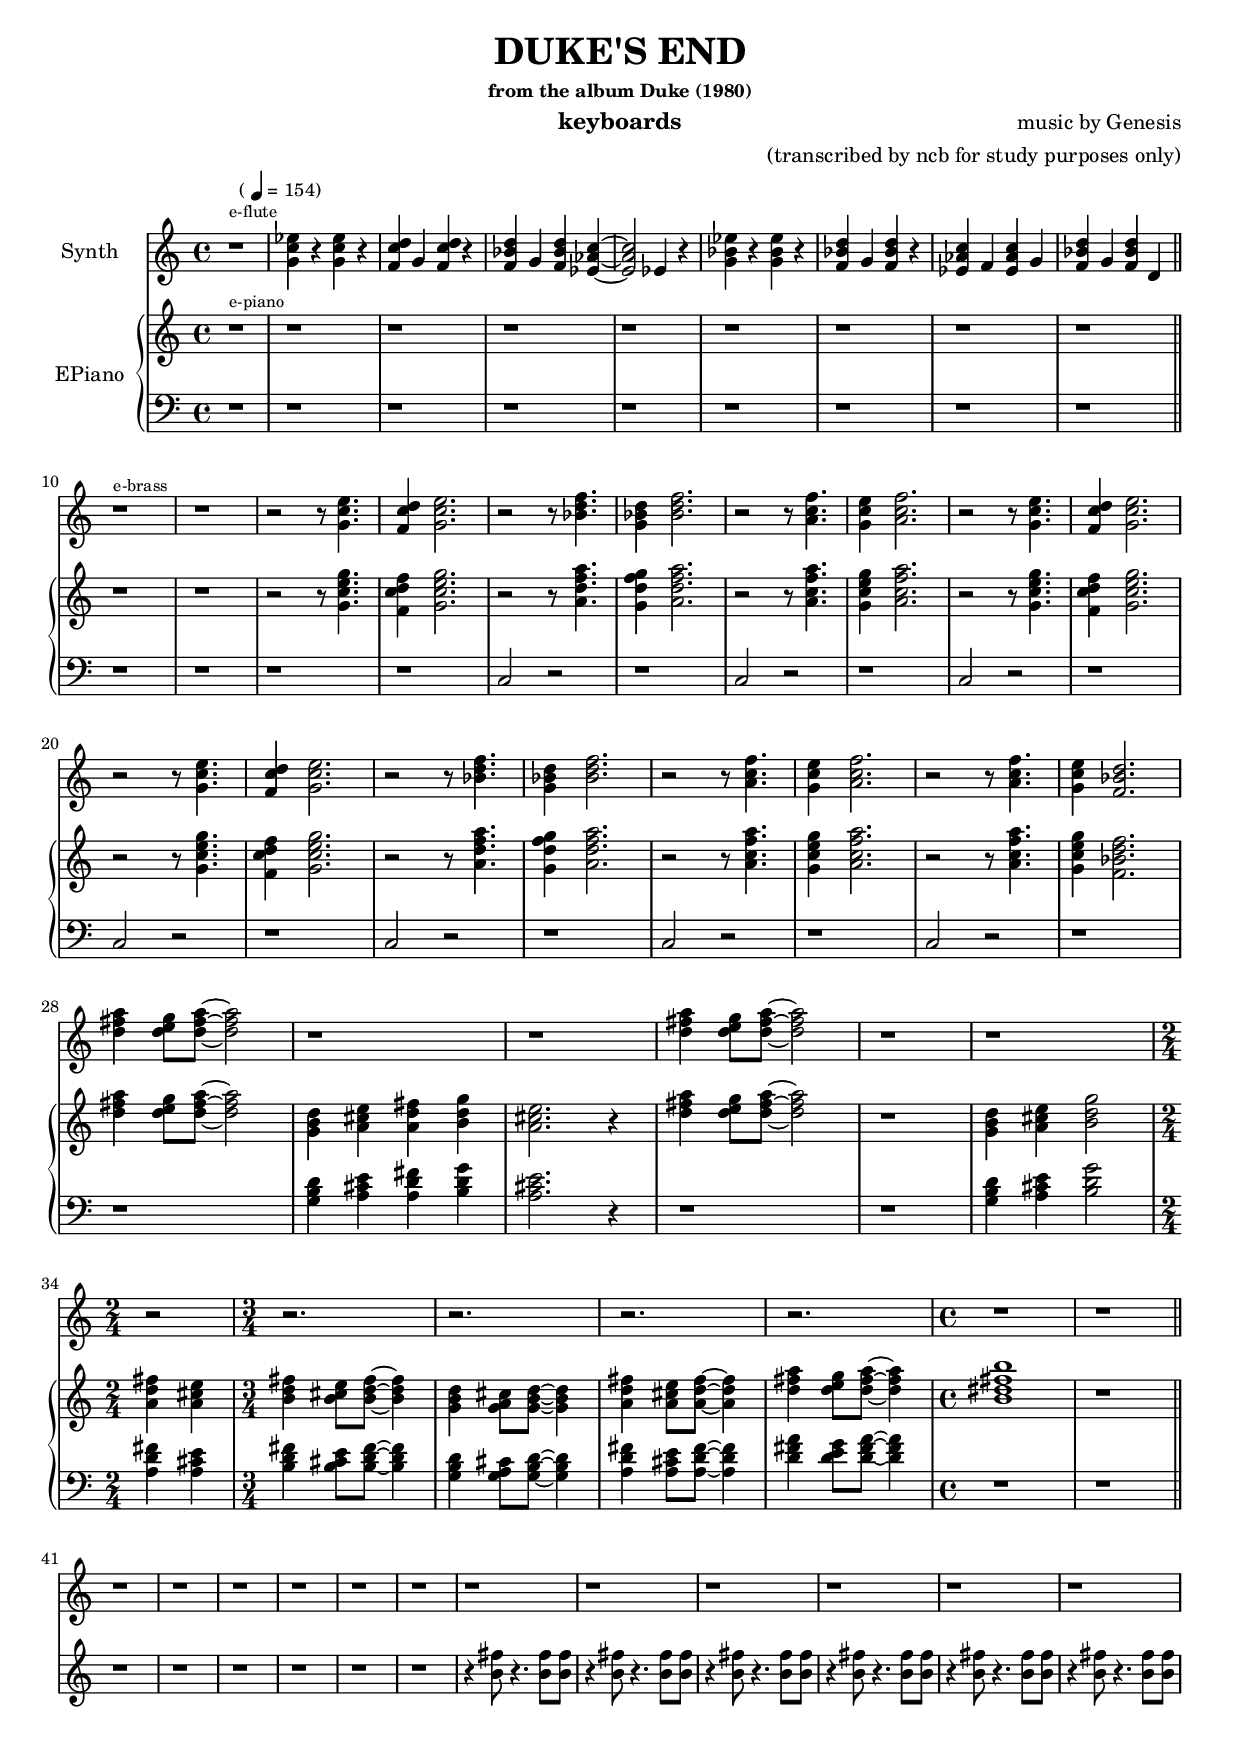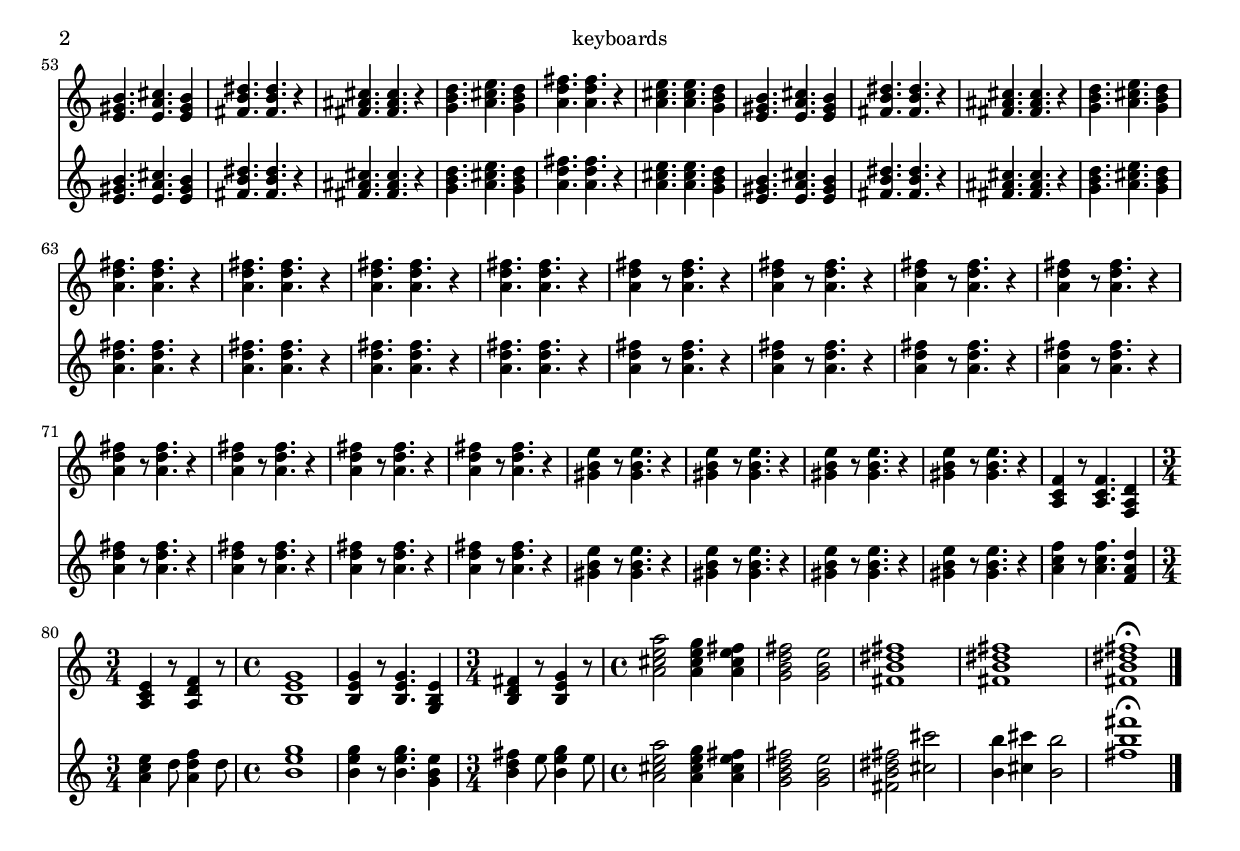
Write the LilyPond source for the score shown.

\version "2.12.3"
#(ly:set-option 'delete-intermediate-files #t)

% -----------------------------------------------------------------------------------------------------------------------
% -----------------------------------------------------------------------------------------------------------------------
%                                                      INTERLUDIO
% -----------------------------------------------------------------------------------------------------------------------
% -----------------------------------------------------------------------------------------------------------------------
synthInterludio = \relative c'' {
    <g c ees>4		r4		<g c ees>4		r4
	<f c' d>4		g4		<f c' d>4		r4
	<f bes d>4		g4		<f bes d>4		<ees aes c>4~
	<ees aes c>2			ees4			r4

	<g bes ees>4	r4		<g bes ees>4	r4
	<f bes d>4		g4		<f bes d>4		r4
	<ees aes c>4	f4		<ees aes c>		g4
	<f bes d>4		g4		<f bes d>4		d4
	
}
pianoUpperInterludio = \relative c'' {
    r1 r1 r1 r1		r1 r1 r1 r1
}
pianoLowerInterludio = \relative c'' {
    r1 r1 r1 r1		r1 r1 r1 r1
}
% -----------------------------------------------------------------------------------------------------------------------
% -----------------------------------------------------------------------------------------------------------------------
%                                                      TEMA BEHIND THE LINE
% -----------------------------------------------------------------------------------------------------------------------
% -----------------------------------------------------------------------------------------------------------------------
synthIntroA = \relative c'' {
    r2								r8	<g c e>4.
	<f c' d>4			<g c e>2.

    r2								r8	<bes d f>4.
	<g bes d>4			<bes d f>2.
	
    r2								r8	<a c f>4.
	<g c e>4			<a c f>2.

    r2								r8	<g c e>4.
	<f c' d>4			<g c e>2.
}
pianoUpperIntroA = \relative c'' {
    r2								r8	<g c e g>4.
	<f c' d f>4			<g c e g>2.

    r2								r8	<a d f a>4.
	<g d' f g>4			<a d f a>2.
	
    r2								r8	<a c f a>4.
	<g c e g>4			<a c f a>2.

    r2								r8	<g c e g>4.
	<f c' d f>4			<g c e g>2.
}
pianoLowerIntroA = \relative c {
    r1	r1				c2 r2	r1			c2 r2	r1			c2 r2	r1
}

synthIntroAb = \relative c'' {
    r2								r8	<g c e>4.
	<f c' d>4			<g c e>2.

    r2								r8	<bes d f>4.
	<g bes d>4			<bes d f>2.
	
    r2								r8	<a c f>4.
	<g c e>4			<a c f>2.

    r2								r8	<a c f>4.
	<g c e>4			<f bes d>2.
}
pianoUpperIntroAb = \relative c'' {
    r2								r8	<g c e g>4.
	<f c' d f>4			<g c e g>2.

    r2								r8	<a d f a>4.
	<g d' f g>4			<a d f a>2.
	
    r2								r8	<a c f a>4.
	<g c e g>4			<a c f a>2.

    r2								r8	<a c f a>4.
	<g c e g>4			<f bes d f>2.
}
pianoLowerIntroAb = \relative c {
    c2 r2	r1			c2 r2	r1			c2 r2	r1			c2 r2	r1
}


synthIntroB = \relative c'' {
    <d fis a>4		<d e g>8	<d fis a>8~	<d fis a>2
	r1
	r1

	<d fis a>4		<d e g>8	<d fis a>8~	<d fis a>2
	r1
	r1
	\time 2/4
	r2

	\time 3/4
	r2. r2. r2. r2.

	\time 4/4
}
pianoUpperIntroB = \relative c'' {
    <d fis a>4		<d e g>8	<d fis a>8~	<d fis a>2
	<g, b d>4	<a cis e>4	<a d fis>4	<b d g>4
	<a cis e>2. r4

	<d fis a>4		<d e g>8	<d fis a>8~	<d fis a>2
	r1
	<g, b d>4	<a cis e>4		<b d g>2
	\time 2/4
	<a d fis>4	<a cis e>4

	\time 3/4
	<b d fis>4		<b cis e>8	<b d fis>8~	<b d fis>4
	<g b d>4		<g a cis>8	<g b d>8~	<g b d>4
	<a d fis>4		<a cis e>8	<a d fis>8~	<a d fis>4
	<d fis a>4		<d e g>8	<d fis a>8~	<d fis a>4

	\time 4/4
}
pianoLowerIntroB = \relative c'' {
    r1
	<g, b d>4	<a cis e>4	<a d fis>4	<b d g>4
	<a cis e>2. r4

	r1
	r1
	<g b d>4	<a cis e>4		<b d g>2
	\time 2/4
	<a d fis>4	<a cis e>4

	\time 3/4
	<b d fis>4		<b cis e>8	<b d fis>8~	<b d fis>4
	<g b d>4		<g a cis>8	<g b d>8~	<g b d>4
	<a d fis>4		<a cis e>8	<a d fis>8~	<a d fis>4
	<d fis a>4		<d e g>8	<d fis a>8~	<d fis a>4

	\time 4/4
}
% -----------------------------------------------------------------------------------------------------------------------
% -----------------------------------------------------------------------------------------------------------------------
%                                                      BRIDGE
% -----------------------------------------------------------------------------------------------------------------------
% -----------------------------------------------------------------------------------------------------------------------
synthBridge = \relative c'' {
	r1	r1
}
pianoUpperBridge = \relative c'' {
	<b dis fis b>1
	r1
}
pianoLowerBridge = \relative c'' {
	r1	r1
}
% -----------------------------------------------------------------------------------------------------------------------
% -----------------------------------------------------------------------------------------------------------------------
%                                                      TEMA TURN IT ON AGAIN
% -----------------------------------------------------------------------------------------------------------------------
% -----------------------------------------------------------------------------------------------------------------------
temaTIOAa = {
	r4 <b fis'>8 r4. <b fis'>8 <b fis'>8
	r4 <b fis'>8 r4. <b fis'>8 <b fis'>8
	r4 <b fis'>8 r4. <b fis'>8 <b fis'>8
	r4 <b fis'>8 r4. <b fis'>8 <b fis'>8
	r4 <b fis'>8 r4. <b fis'>8 <b fis'>8
	r4 <b fis'>8 r4. <b fis'>8 <b fis'>8
}

temaTIOAb = {
	<e gis b>4.		<e a cis>4.		<e gis b>4
	<fis b dis>4. 	<fis b dis>4. 	r4
	<fis ais cis>4. <fis ais cis>4. r4

	<g b d>4.		<a cis e>4.		<g b d>4
	<a d fis>4. 	<a d fis>4.		r4
	<a cis e>4. 	<a cis e>4. 	<g b d>4
}
temaTIOAc = {
	<e gis b>4.		<e a cis>4.		<e gis b>4
	<fis b dis>4. 	<fis b dis>4. 	r4
	<fis ais cis>4. <fis ais cis>4. r4

	<g b d>4.		<a cis e>4.		<g b d>4
}
% -----------------------------------------------------------------------------------------------------------------------
% -----------------------------------------------------------------------------------------------------------------------
%                                                      FINALE
% -----------------------------------------------------------------------------------------------------------------------
% -----------------------------------------------------------------------------------------------------------------------
finaleBridgeA =  {
	<a d fis>4. 	<a d fis>4.		r4
	<a d fis>4. 	<a d fis>4.		r4
	<a d fis>4. 	<a d fis>4.		r4
	<a d fis>4. 	<a d fis>4.		r4

	<a d fis>4 r8 	<a d fis>4.		r4
	<a d fis>4 r8 	<a d fis>4.		r4
	<a d fis>4 r8 	<a d fis>4.		r4
	<a d fis>4 r8 	<a d fis>4.		r4
}

finaleBridgeB =  {
	<a d fis>4 r8 	<a d fis>4.		r4
	<a d fis>4 r8 	<a d fis>4.		r4
	<a d fis>4 r8 	<a d fis>4.		r4
	<a d fis>4 r8 	<a d fis>4.		r4

	<gis b e>4 r8 	<gis b e>4.		r4
	<gis b e>4 r8 	<gis b e>4.		r4
	<gis b e>4 r8 	<gis b e>4.		r4
	<gis b e>4 r8 	<gis b e>4.		r4
}

synthFinaleBridgeC = \relative c' {
  <a c f>4 r8 	<a c f>4.		<f a d>4
  \time 3/4  <a c e>4   r8		<a d f>4 		r8	
  \time 4/4 <b e g>1
  <b e g>4 r8 	<b e g>4.		<g b e>4
  \time 3/4  <b d fis>4   r8	<b e g>4 		r8
  \time 4/4
}
pianoUpperFinaleBridgeC = \relative c'' {
  <a c f>4 r8 	<a c f>4.		<f a d>4
  \time 3/4  <a c e>4   d8		<a d f>4 		d8	
  \time 4/4 <b e g>1
  <b e g>4 r8 	<b e g>4.		<g b e>4
  \time 3/4  <b d fis>4   e8	<b e g>4 		e8
  \time 4/4
}

synthFinale = \relative c'' {
  <a cis e a>2	<a cis e g>4 <a cis e fis>4
  <g b d fis>2 <g b e>2
  <fis b dis fis>1
  <fis b dis fis>1
  <fis b dis fis>1  \fermata
}
pianoUpperFinale = \relative c'' {
  <a cis e a>2	<a cis e g>4 <a cis e fis>4
  <g b d fis>2 <g b e>2
  <fis b dis fis>2  <cis' cis'>2 
  <b b'>4 <cis cis'>4 <b b'>2
  <fis' b fis'>1  \fermata
}
% -----------------------------------------------------------------------------------------------------------------------
% -----------------------------------------------------------------------------------------------------------------------
%                                                      BUILD ALL
% -----------------------------------------------------------------------------------------------------------------------
% -----------------------------------------------------------------------------------------------------------------------

synthPart = {
    \clef violin

	% INTERLUDIO
    \time 4/4 r1 ^\markup { \tiny {e-flute} }
	\synthInterludio
    \bar "||"
	\break

	% TEMA BEHIND THE LINE
	r1 ^\markup { \tiny {e-brass} } r1
	\synthIntroA
	\synthIntroAb
	\synthIntroB
	\synthBridge
	\bar "||"
	\break

	% TEMA TURN IT ON AGAIN
	r1 r1 r1 r1 r1 r1
	r1 r1 r1 r1 r1 r1
	\relative c' \temaTIOAb
	\relative c' \temaTIOAc

	% FINALE
	\relative c'' \finaleBridgeA
	\relative c'' \finaleBridgeB
	\synthFinaleBridgeC
	\synthFinale

	\bar "|."
}

pianoUpperPart = {
    \clef violin

	% INTERLUDIO
    \time 4/4 r1 ^\markup { \tiny {e-piano} }
	\pianoUpperInterludio
    \bar "||"
	\break

    % TEMA BEHIND THE LINE
	r1 r1
	\pianoUpperIntroA \break
	\pianoUpperIntroAb \break
	\pianoUpperIntroB
	\pianoUpperBridge
	\bar "||"
	\break

	% TEMA TURN IT ON AGAIN
	r1 r1 r1 r1 r1 r1
	\relative c'' \temaTIOAa	\break
	\relative c' \temaTIOAb
	\relative c' \temaTIOAc
	\break

	% FINALE
	\relative c'' \finaleBridgeA \break
	\relative c'' \finaleBridgeB
	\pianoUpperFinaleBridgeC
	\pianoUpperFinale

    \bar "|."
}

pianoLowerPart = {
    \clef bass

	% INTERLUDIO
    \time 4/4 r1
	\pianoLowerInterludio
    \bar "||"
	\break

    % TEMA BEHIND THE LINE
	r1 r1
	\pianoLowerIntroA
	\pianoLowerIntroAb
	\pianoLowerIntroB
	\pianoLowerBridge
	\bar "||"
	\break

	% TEMA TURN IT ON AGAIN
	% FINALE
}


#(set-global-staff-size 18)


\book {

    \header {
        title       = \markup {\larger "DUKE'S END"}
        subtitle    = ""
        subsubtitle = "from the album Duke (1980)"
        instrument  = "keyboards"
        composer    = "music by Genesis"
        arranger    = "(transcribed by ncb for study purposes only)"
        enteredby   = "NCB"
        piece       = \markup { \bold "                             " \smaller { (\note #"4"#1 = 154) } }
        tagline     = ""
    }


    \score {
    <<
        \new Staff = "Synth" \with { midiInstrument = #"lead 2 (sawtooth)" } %% synthstrings 1" }
        <<
            \set Staff.instrumentName = \markup { "Synth" }
            \synthPart
        >>
        \new PianoStaff = "EPiano" \with { midiInstrument = #"electric grand" }
        <<
            \set PianoStaff.instrumentName = \markup { "EPiano" }
            \new Staff = upper \pianoUpperPart
			\new Staff = upper \pianoLowerPart
        >>
    >>
    \layout { \context { \override VerticalAlignment #'forced-distance = #8 } }
    \midi { \context { \Score tempoWholesPerMinute = #(ly:make-moment 154 4) } }
    }

}